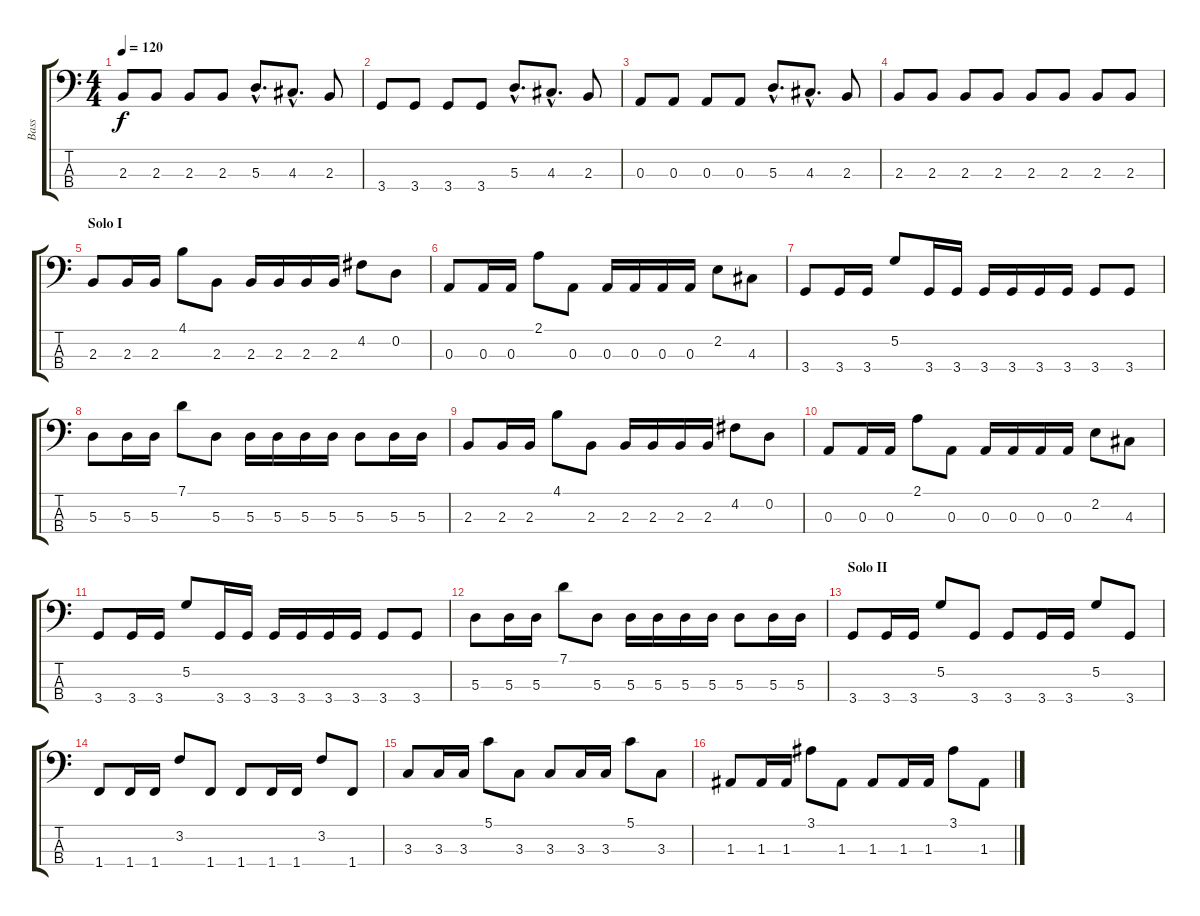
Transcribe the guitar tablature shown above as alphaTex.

\track ("Bass" "Bass") {instrument electricbassfinger}
\staff {score tabs}
\tuning (G2 D2 A1 E1) {hide}
\ts (4 4)
\tempo 120
\clef f4
\ks c
2.3.8{dy f} 2.3.8 2.3.8 2.3.8 5.3{hac}.8{d} 4.3{hac}.8{d} 2.3.8 |
3.4.8 3.4.8 3.4.8 3.4.8 5.3{hac}.8{d} 4.3{hac}.8{d} 2.3.8 |
0.3.8 0.3.8 0.3.8 0.3.8 5.3{hac}.8{d} 4.3{hac}.8{d} 2.3.8 |
2.3.8 2.3.8 2.3.8 2.3.8 2.3.8 2.3.8 2.3.8 2.3.8 |
\section ("" "Solo I")
2.3.8 2.3.16 2.3.16 4.1.8 2.3.8 2.3.16 2.3.16 2.3.16 2.3.16 4.2.8 0.2.8 |
0.3.8 0.3.16 0.3.16 2.1.8 0.3.8 0.3.16 0.3.16 0.3.16 0.3.16 2.2.8 4.3.8 |
3.4.8 3.4.16 3.4.16 5.2.8 3.4.16 3.4.16 3.4.16 3.4.16 3.4.16 3.4.16 3.4.8 3.4.8 |
5.3.8 5.3.16 5.3.16 7.1.8 5.3.8 5.3.16 5.3.16 5.3.16 5.3.16 5.3.8 5.3.16 5.3.16 |
2.3.8 2.3.16 2.3.16 4.1.8 2.3.8 2.3.16 2.3.16 2.3.16 2.3.16 4.2.8 0.2.8 |
0.3.8 0.3.16 0.3.16 2.1.8 0.3.8 0.3.16 0.3.16 0.3.16 0.3.16 2.2.8 4.3.8 |
3.4.8 3.4.16 3.4.16 5.2.8 3.4.16 3.4.16 3.4.16 3.4.16 3.4.16 3.4.16 3.4.8 3.4.8 |
5.3.8 5.3.16 5.3.16 7.1.8 5.3.8 5.3.16 5.3.16 5.3.16 5.3.16 5.3.8 5.3.16 5.3.16 |
\section ("" "Solo II")
3.4.8 3.4.16 3.4.16 5.2.8 3.4.8 3.4.8 3.4.16 3.4.16 5.2.8 3.4.8 |
1.4.8 1.4.16 1.4.16 3.2.8 1.4.8 1.4.8 1.4.16 1.4.16 3.2.8 1.4.8 |
3.3.8 3.3.16 3.3.16 5.1.8 3.3.8 3.3.8 3.3.16 3.3.16 5.1.8 3.3.8 |
1.3.8 1.3.16 1.3.16 3.1.8 1.3.8 1.3.8 1.3.16 1.3.16 3.1.8 1.3.8
